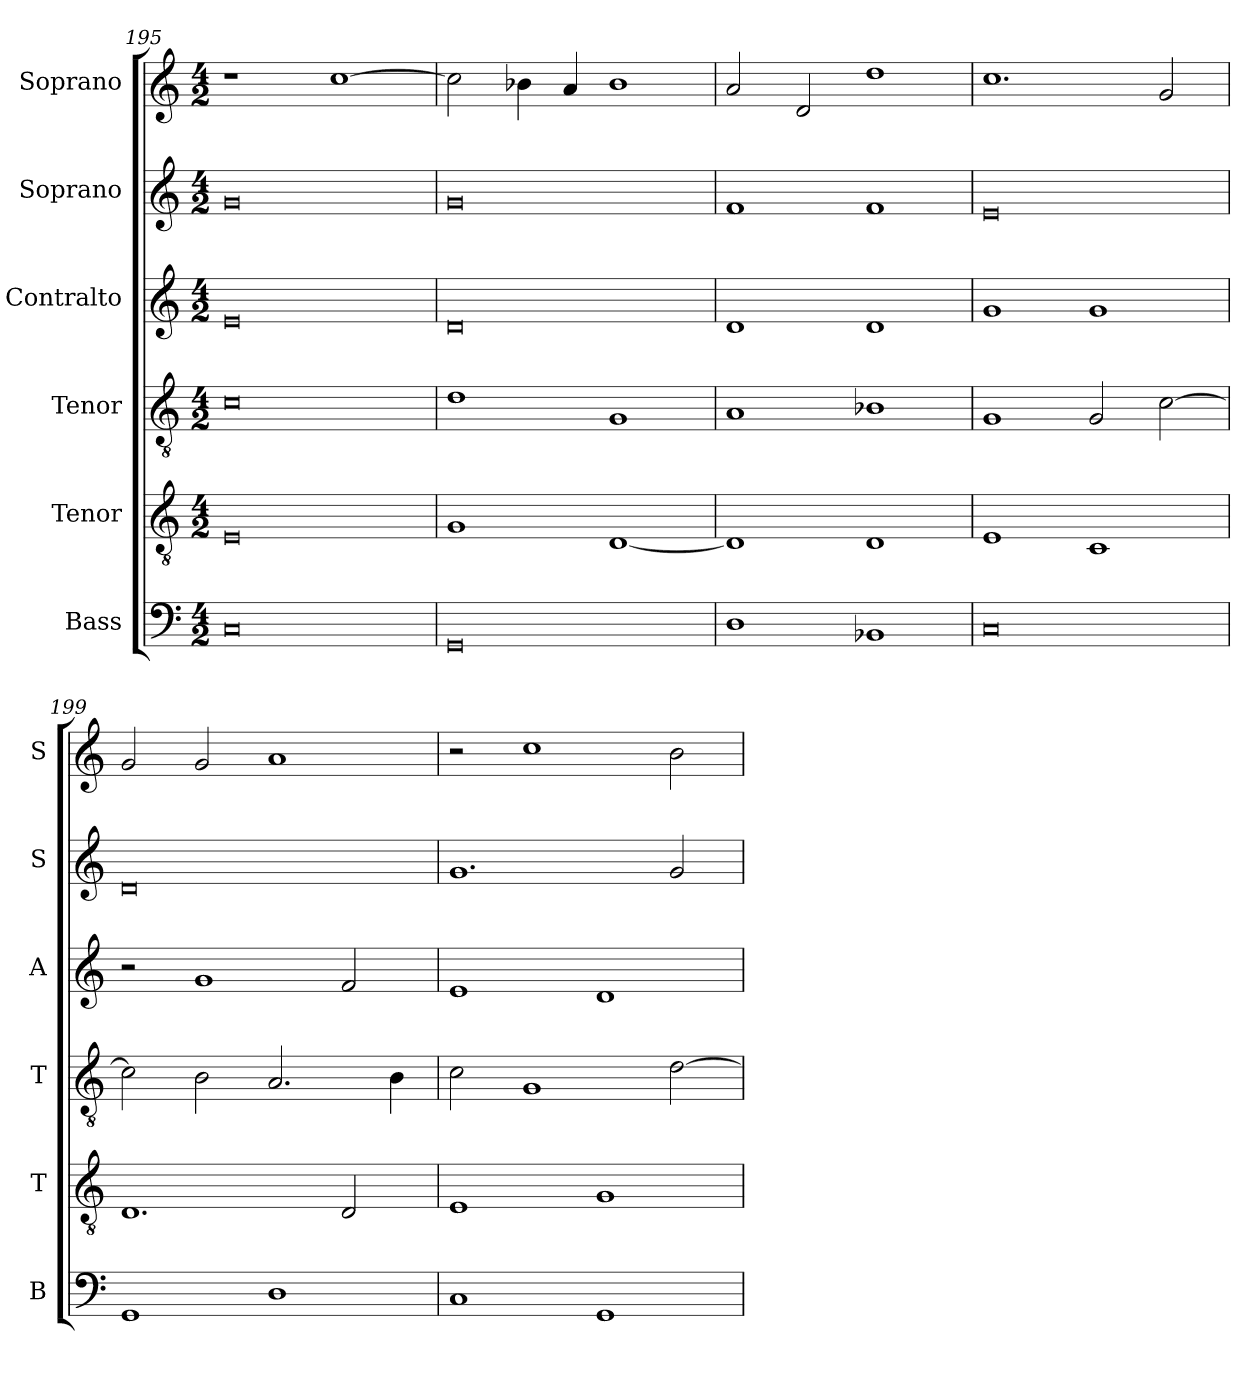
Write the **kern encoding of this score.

**kern	**kern	**kern	**kern	**kern	**kern
*part6	*part5	*part4	*part3	*part2	*part1
*staff6	*staff5	*staff4	*staff3	*staff2	*staff1
*I"Bass	*I"Tenor	*I"Tenor	*I"Contralto	*I"Soprano	*I"Soprano
*I'B	*I'T	*I'T	*I'A	*I'S	*I'S
*clefF4	*clefGv2	*clefGv2	*clefG2	*clefG2	*clefG2
*k[]	*k[]	*k[]	*k[]	*k[]	*k[]
*G:mix	*G:mix	*G:mix	*G:mix	*G:mix	*G:mix
*M4/2	*M4/2	*M4/2	*M4/2	*M4/2	*M4/2
=195	=195	=195	=195	=195	=195
0C	0E	0c	0e	0g	1r
.	.	.	.	.	[1cc
=196	=196	=196	=196	=196	=196
0GG	1G	1d	0d	0g	2cc]
.	.	.	.	.	4b-X
.	.	.	.	.	4a
.	[1D	1G	.	.	1b-
=197	=197	=197	=197	=197	=197
1D	1D]	1A	1d	1f	2a
.	.	.	.	.	2d
1BB-X	1D	1B-X	1d	1f	1dd
=198	=198	=198	=198	=198	=198
0C	1E	1G	1g	0e	1.cc
.	1C	2G	1g	.	.
.	.	[2c	.	.	2g
=199	=199	=199	=199	=199	=199
1GG	1.D	2c]	2r	0d	2g
.	.	2B	1g	.	2g
1D	.	2.A	.	.	1a
.	2D	.	2f	.	.
.	.	4B	.	.	.
=200	=200	=200	=200	=200	=200
1C	1E	2c	1e	1.g	2r
.	.	1G	.	.	1cc
1GG	1G	.	1d	.	.
.	.	[2d	.	2g	2b
=	=	=	=	=	=
*-	*-	*-	*-	*-	*-
